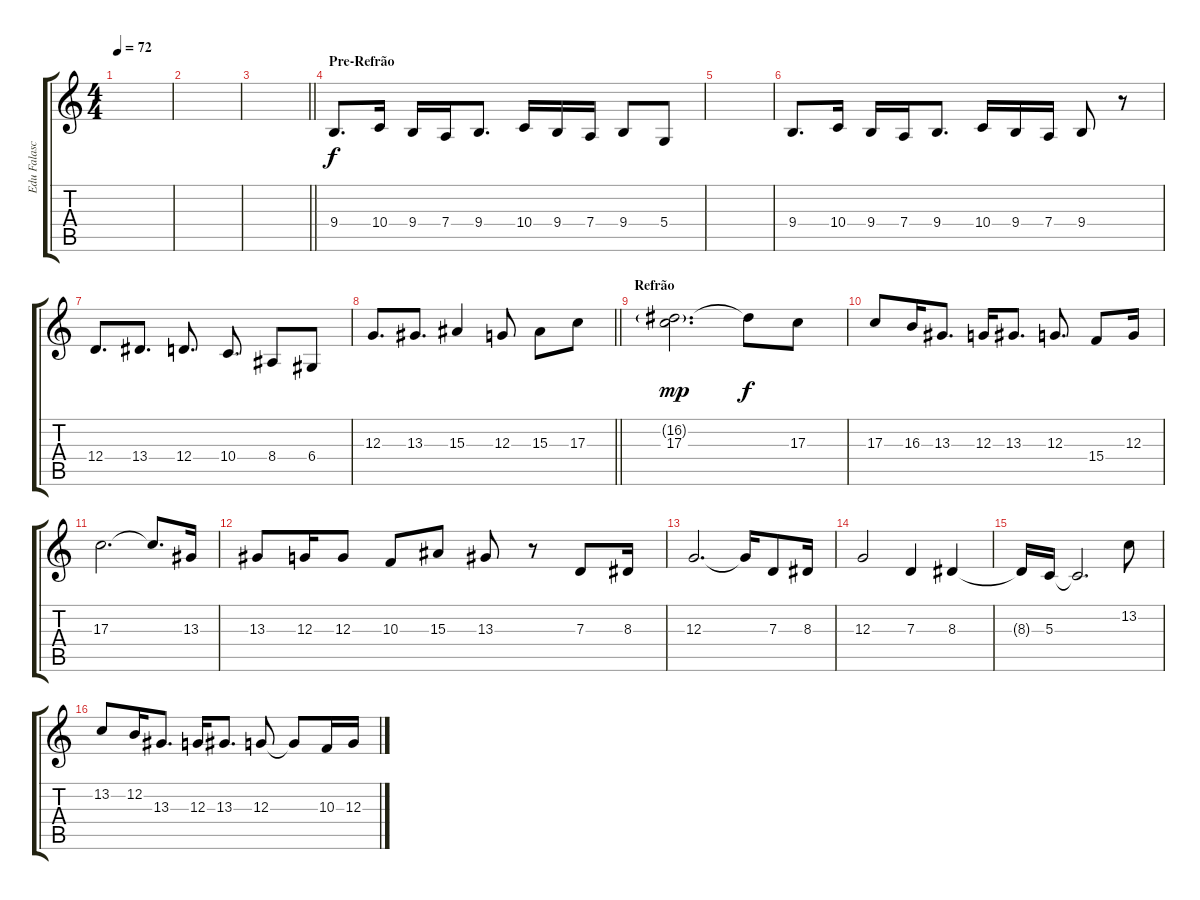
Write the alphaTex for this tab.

\track ("Edu Falaschi" "Edu Falasc") {instrument sopranosax}
\staff {score tabs}
\tuning (E4 B3 G3 D3 A2 E2) {hide}
\ts (4 4)
\tempo 72
\clef g2
\ks c
|
|
\barLineRight lightlight
|
\section ("" "Pre-Refrão")
9.4.8{d} 10.4.16 9.4.16 7.4.16 9.4.8{d} 10.4.16 9.4.16 7.4.16 9.4.8 5.4.8 |
|
9.4.8{d} 10.4.16 9.4.16 7.4.16 9.4.8{d} 10.4.16 9.4.16 7.4.16 9.4.8 r.8 |
12.4.8{d} 13.4.8{d} 12.4.8{d} 10.4.8{d} 8.4.8 6.4.8 |
\barLineRight lightlight
12.3.8{d} 13.3.8{d} 15.3.4 12.3.8 15.3.8 17.3.8 |
\section ("" "Refrão")
(16.2{g} 17.3).2{d dy mp} 16.2{t}.8{dy f} 17.3.8 |
17.3.8 16.3.16 13.3.8{d} 12.3.16 13.3.8{d} 12.3.8{d} 15.4.8 12.3.16 |
17.3.2{d} 17.3{t}.8{d} 13.3.16 |
13.3.8 12.3.16 12.3.8 10.3.8 15.3.8 13.3.8 r.8 7.3.8 8.3.16 |
12.3.2{d} 12.3{t}.16 7.3.8 8.3.16 |
12.3.2 7.3.4 8.3.4 |
8.3{t}.16 5.3.16 5.3{t}.2{d} 13.2.8 |
13.2.8 12.2.16 13.3.8{d} 12.3.16 13.3.8{d} 12.3.8 12.3{t}.8 10.3.16 12.3.16
